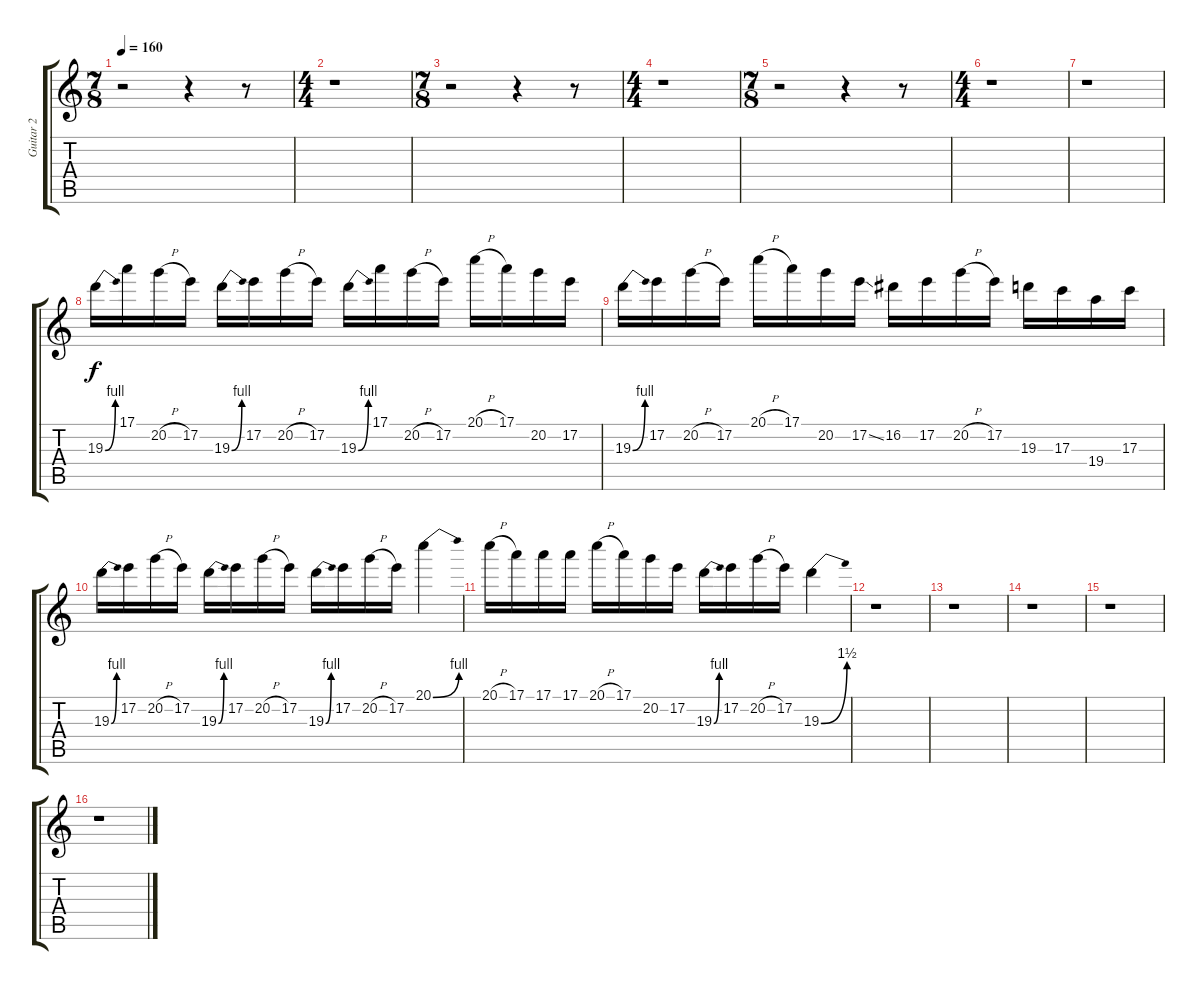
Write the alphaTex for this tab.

\track ("Guitar 2" "Guitar 2") {instrument distortionguitar}
\staff {score tabs}
\tuning (E4 B3 G3 D3 A2 E2) {hide}
\ts (7 8)
\tempo 160
\clef g2
\ks c
r.2{dy f} r.4 r.8 |
\ts (4 4)
r.1 |
\ts (7 8)
r.2 r.4 r.8 |
\ts (4 4)
r.1 |
\ts (7 8)
r.2 r.4 r.8 |
\ts (4 4)
r.1 |
r.1 |
19.3{be (bend 0 0 60 4)}.16 17.1.16 20.2{h}.16 17.2.16 19.3{be (bend 0 0 60 4)}.16 17.2.16 20.2{h}.16 17.2.16 19.3{be (bend 0 0 60 4)}.16 17.1.16 20.2{h}.16 17.2.16 20.1{h}.16 17.1.16 20.2.16 17.2.16 |
19.3{be (bend 0 0 60 4)}.16 17.2.16 20.2{h}.16 17.2.16 20.1{h}.16 17.1.16 20.2.16 17.2{ss}.16 16.2.16 17.2.16 20.2{h}.16 17.2.16 19.3.16 17.3.16 19.4.16 17.3.16 |
19.3{be (bend 0 0 60 4)}.16 17.2.16 20.2{h}.16 17.2.16 19.3{be (bend 0 0 60 4)}.16 17.2.16 20.2{h}.16 17.2.16 19.3{be (bend 0 0 60 4)}.16 17.2.16 20.2{h}.16 17.2.16 20.1{be (bend 0 0 60 4)}.4 |
20.1{h}.16 17.1.16 17.1.16 17.1.16 20.1{h}.16 17.1.16 20.2.16 17.2.16 19.3{be (bend 0 0 60 4)}.16 17.2.16 20.2{h}.16 17.2.16 19.3{be (bend 0 0 60 6)}.4 |
r.1 |
r.1 |
r.1 |
r.1 |
r.1
